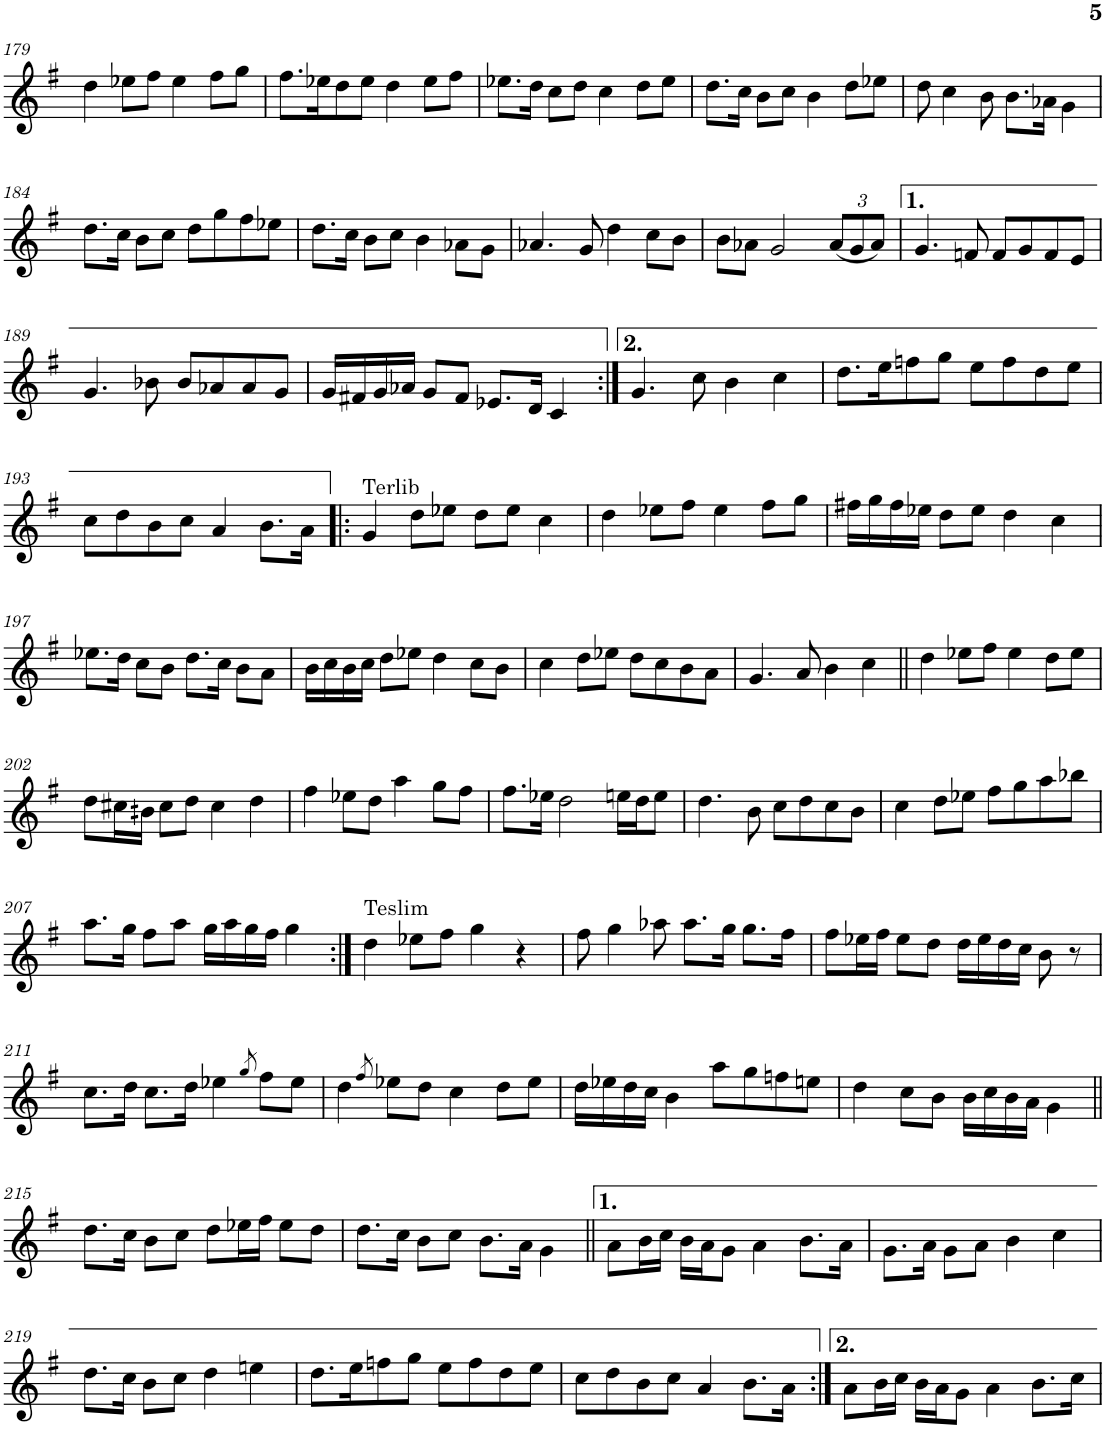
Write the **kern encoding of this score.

**kern
*part1
*staff1
*I"Piano
*I'Pno
!!LO:PB:g=z
*clefG2
*k[f#]
*G:
*M4/4
*met(c)
=179
4dd\
8ee-X\L
8ff#\J
4ee-\
8ff#\L
8gg\J
=180
8.ff#\L
16ee-X\K
8dd\
8ee-\J
4dd\
8ee-\L
8ff#\J
=181
8.ee-X\L
16dd\Jk
8cc\L
8dd\J
4cc\
8dd\L
8ee-\J
=182
8.dd\L
16cc\Jk
8b\L
8cc\J
4b\
8dd\L
8ee-X\J
=183
8dd\
4cc\
8b\
8.b\L
16a-X\Jk
4g\
!!LO:LB:g=z
=184
8.dd\L
16cc\Jk
8b\L
8cc\J
8dd\L
8gg\
8ff#\
8ee-X\J
=185
8.dd\L
16cc\Jk
8b\L
8cc\J
4b\
8a-X\L
8g\J
=186
4.a-X/
8g/
4dd\
8cc\L
8b\J
=187
8b\L
8a-X\J
2g/
*Xbrackettup
(<12a-/L
12g/
12a-/J)
=188
4.g/
8fn/
8f/L
8g/
8f/
8e/J
!!LO:LB:g=z
=189
4.g/
8b-X\
8b-/L
8a-X/
8a-/
8g/J
=190
16g/LL
16f#X/
16g/
16a-X/JJ
8g/L
8f#/J
8.e-X/L
16d/Jk
4c/
=191:|!
4.g/
8cc\
4b\
4cc\
=192
8.dd\L
16ee\K
8ffn\
8gg\J
8ee\L
8ff\
8dd\
8ee\J
!!LO:LB:g=z
=193
8cc\L
8dd\
8b\
8cc\J
4a/
8.b\L
16a\Jk
=194!|:
!LO:TX:a:t=Terlib
4g/
8dd\L
8ee-X\J
8dd\L
8ee-\J
4cc\
=195
4dd\
8ee-X\L
8ff#\J
4ee-\
8ff#\L
8gg\J
=196
16ff#X\LL
16gg\
16ff#\
16ee-X\JJ
8dd\L
8ee-\J
4dd\
4cc\
!!LO:LB:g=z
=197
8.ee-X\L
16dd\Jk
8cc\L
8b\J
8.dd\L
16cc\Jk
8b\L
8a\J
=198
16b\LL
16cc\
16b\
16cc\JJ
8dd\L
8ee-X\J
4dd\
8cc\L
8b\J
=199
4cc\
8dd\L
8ee-X\J
8dd\L
8cc\
8b\
8a\J
=200
4.g/
8a/
4b\
4cc\
=201||
4dd\
8ee-X\L
8ff#\J
4ee-\
8dd\L
8ee-\J
!!LO:LB:g=z
=202
8dd\L
16cc#X\L
16bn\JJ
8cc#\L
8dd\J
4cc#\
4dd\
=203
4ff#\
8ee-X\L
8dd\J
4aa\
8gg\L
8ff#\J
=204
8.ff#\L
16ee-X\Jk
2dd\
16een\LL
16dd\J
8ee\J
=205
4.dd\
8b\
8cc\L
8dd\
8cc\
8b\J
=206
4cc\
8dd\L
8ee-X\J
8ff#\L
8gg\
8aa\
8bb-X\J
!!LO:LB:g=z
=207
8.aa\L
16gg\Jk
8ff#\L
8aa\J
16gg\LL
16aa\
16gg\
16ff#\JJ
4gg\
=208:|!
!LO:TX:a:t=Teslim
4dd\
8ee-X\L
8ff#\J
4gg\
4r
=209
8ff#\
4gg\
8aa-X\
8.aa-\L
16gg\Jk
8.gg\L
16ff#\Jk
=210
8ff#\L
16ee-X\L
16ff#\JJ
8ee-\L
8dd\J
16dd\LL
16ee-\
16dd\
16cc\JJ
8b\
8r
!!LO:LB:g=z
=211
8.cc\L
16dd\Jk
8.cc\L
16dd\Jk
4ee-X\
8qgg/
8ff#\L
8ee-\J
=212
4dd\
8qff#/
8ee-X\L
8dd\J
4cc\
8dd\L
8ee-\J
=213
16dd\LL
16ee-X\
16dd\
16cc\JJ
4b\
8aa\L
8gg\
8ffn\
8een\J
=214
4dd\
8cc\L
8b\J
16b\LL
16cc\
16b\
16a\JJ
4g\
!!LO:LB:g=z
=215||
8.dd\L
16cc\Jk
8b\L
8cc\J
8dd\L
16ee-X\L
16ff#\JJ
8ee-\L
8dd\J
=216
8.dd\L
16cc\Jk
8b\L
8cc\J
8.b\L
16a\Jk
4g\
=217||
8a\L
16b\L
16cc\JJ
16b\LL
16a\J
8g\J
4a\
8.b\L
16a\Jk
=218
8.g\L
16a\Jk
8g\L
8a\J
4b\
4cc\
!!LO:LB:g=z
=219
8.dd\L
16cc\Jk
8b\L
8cc\J
4dd\
4een\
=220
8.dd\L
16ee\K
8ffn\
8gg\J
8ee\L
8ff\
8dd\
8ee\J
=221
8cc\L
8dd\
8b\
8cc\J
4a/
8.b\L
16a\Jk
=222:|!
8a\L
16b\L
16cc\JJ
16b\LL
16a\J
8g\J
4a\
8.b\L
16cc\Jk
=
*-
